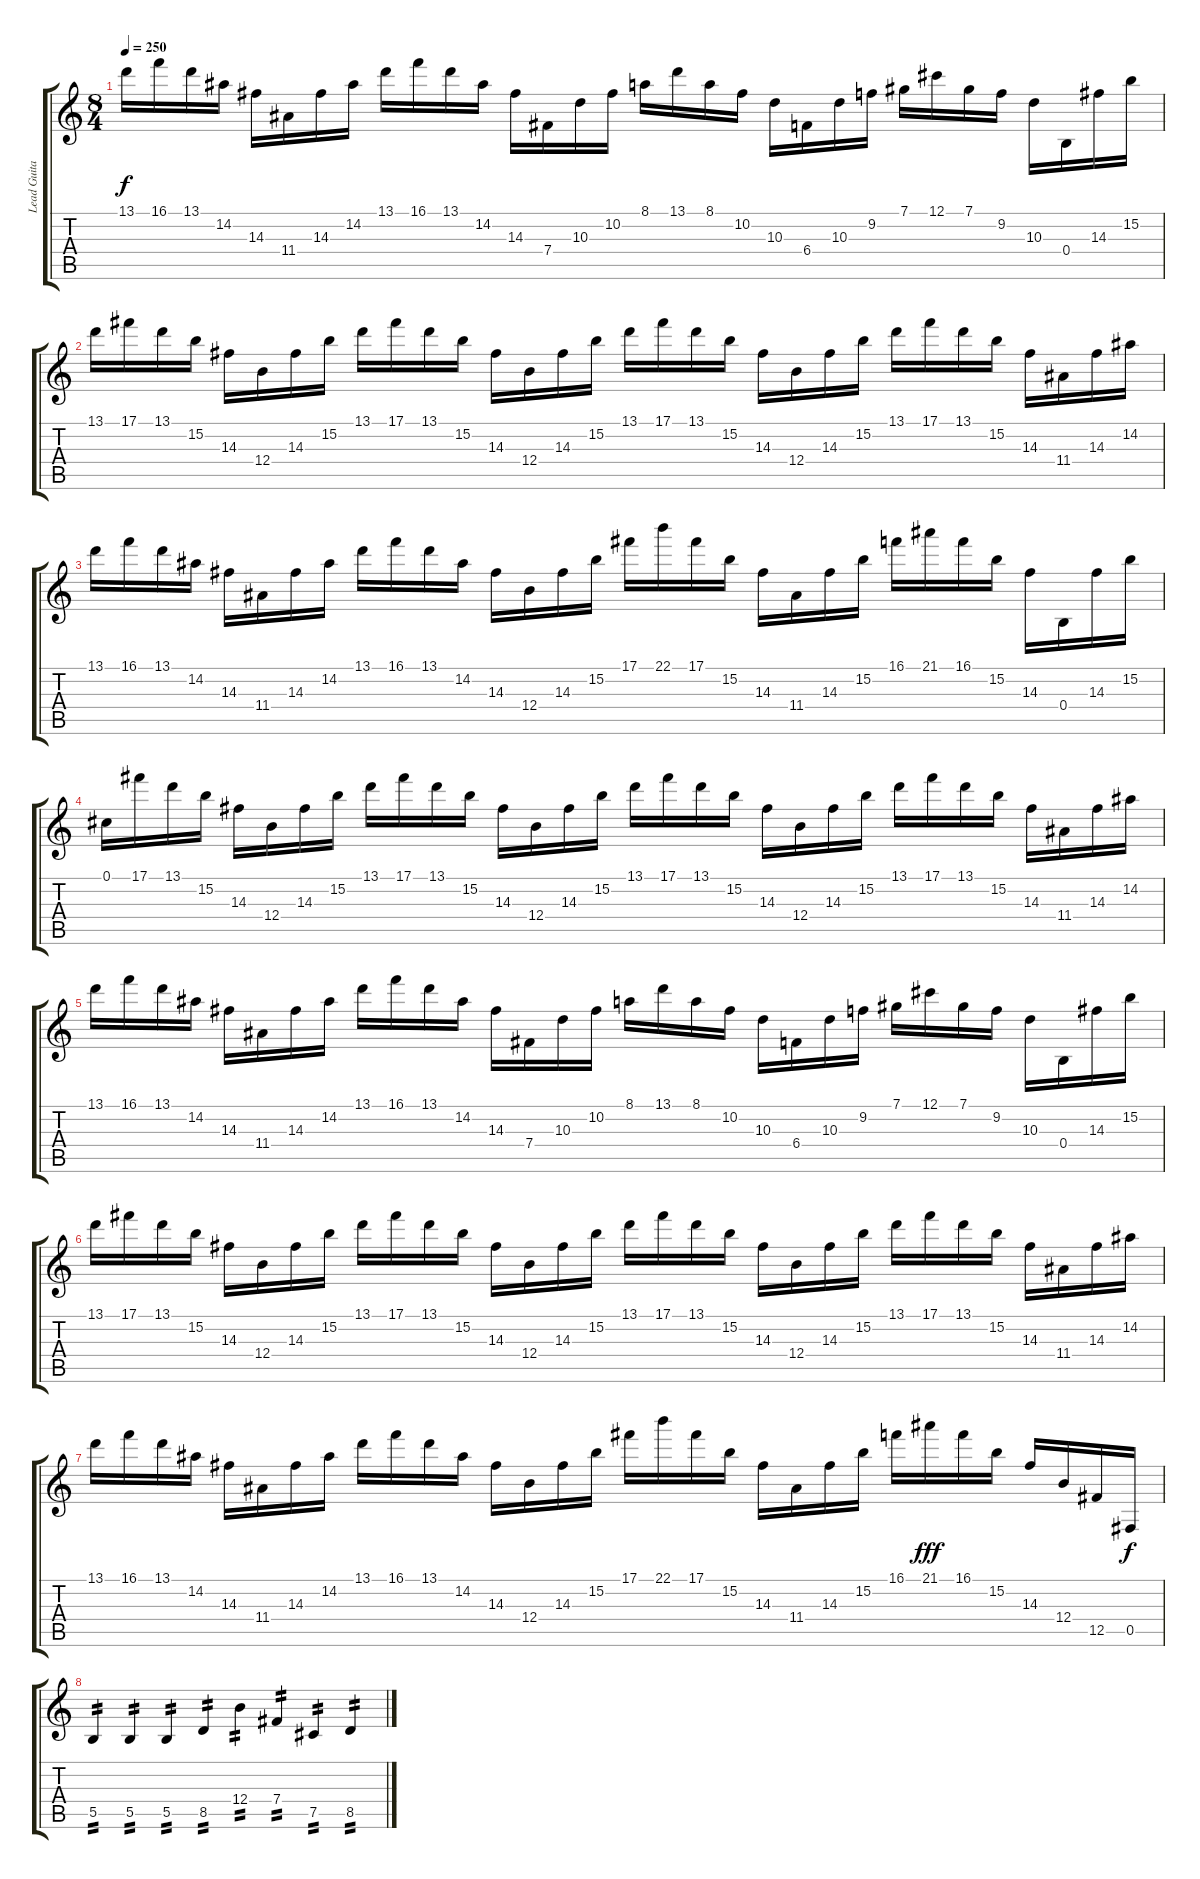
\track ("Lead Guitar" "Lead Guita") {instrument distortionguitar}
\staff {score tabs}
\tuning (Db4 Ab3 E3 B2 Gb2 B1) {hide}
\ts (8 4)
\tempo 250
\clef g2
\ks c
13.1.16{dy f} 16.1.16 13.1.16 14.2.16 14.3.16 11.4.16 14.3.16 14.2.16 13.1.16 16.1.16 13.1.16 14.2.16 14.3.16 7.4.16 10.3.16 10.2.16 8.1.16 13.1.16 8.1.16 10.2.16 10.3.16 6.4.16 10.3.16 9.2.16 7.1.16 12.1.16 7.1.16 9.2.16 10.3.16 0.4.16 14.3.16 15.2.16 |
13.1.16 17.1.16 13.1.16 15.2.16 14.3.16 12.4.16 14.3.16 15.2.16 13.1.16 17.1.16 13.1.16 15.2.16 14.3.16 12.4.16 14.3.16 15.2.16 13.1.16 17.1.16 13.1.16 15.2.16 14.3.16 12.4.16 14.3.16 15.2.16 13.1.16 17.1.16 13.1.16 15.2.16 14.3.16 11.4.16 14.3.16 14.2.16 |
13.1.16 16.1.16 13.1.16 14.2.16 14.3.16 11.4.16 14.3.16 14.2.16 13.1.16 16.1.16 13.1.16 14.2.16 14.3.16 12.4.16 14.3.16 15.2.16 17.1.16 22.1.16 17.1.16 15.2.16 14.3.16 11.4.16 14.3.16 15.2.16 16.1.16 21.1.16 16.1.16 15.2.16 14.3.16 0.4.16 14.3.16 15.2.16 |
0.1.16 17.1.16 13.1.16 15.2.16 14.3.16 12.4.16 14.3.16 15.2.16 13.1.16 17.1.16 13.1.16 15.2.16 14.3.16 12.4.16 14.3.16 15.2.16 13.1.16 17.1.16 13.1.16 15.2.16 14.3.16 12.4.16 14.3.16 15.2.16 13.1.16 17.1.16 13.1.16 15.2.16 14.3.16 11.4.16 14.3.16 14.2.16 |
13.1.16 16.1.16 13.1.16 14.2.16 14.3.16 11.4.16 14.3.16 14.2.16 13.1.16 16.1.16 13.1.16 14.2.16 14.3.16 7.4.16 10.3.16 10.2.16 8.1.16 13.1.16 8.1.16 10.2.16 10.3.16 6.4.16 10.3.16 9.2.16 7.1.16 12.1.16 7.1.16 9.2.16 10.3.16 0.4.16 14.3.16 15.2.16 |
13.1.16 17.1.16 13.1.16 15.2.16 14.3.16 12.4.16 14.3.16 15.2.16 13.1.16 17.1.16 13.1.16 15.2.16 14.3.16 12.4.16 14.3.16 15.2.16 13.1.16 17.1.16 13.1.16 15.2.16 14.3.16 12.4.16 14.3.16 15.2.16 13.1.16 17.1.16 13.1.16 15.2.16 14.3.16 11.4.16 14.3.16 14.2.16 |
13.1.16 16.1.16 13.1.16 14.2.16 14.3.16 11.4.16 14.3.16 14.2.16 13.1.16 16.1.16 13.1.16 14.2.16 14.3.16 12.4.16 14.3.16 15.2.16 17.1.16 22.1.16 17.1.16 15.2.16 14.3.16 11.4.16 14.3.16 15.2.16 16.1.16 21.1.16{dy fff} 16.1.16 15.2.16 14.3.16 12.4.16 12.5.16 0.5.16{dy f} |
5.5.4{tp 2} 5.5.4{tp 2} 5.5.4{tp 2} 8.5.4{tp 2} 12.4.4{tp 2} 7.4.4{tp 2} 7.5.4{tp 2} 8.5.4{tp 2}
